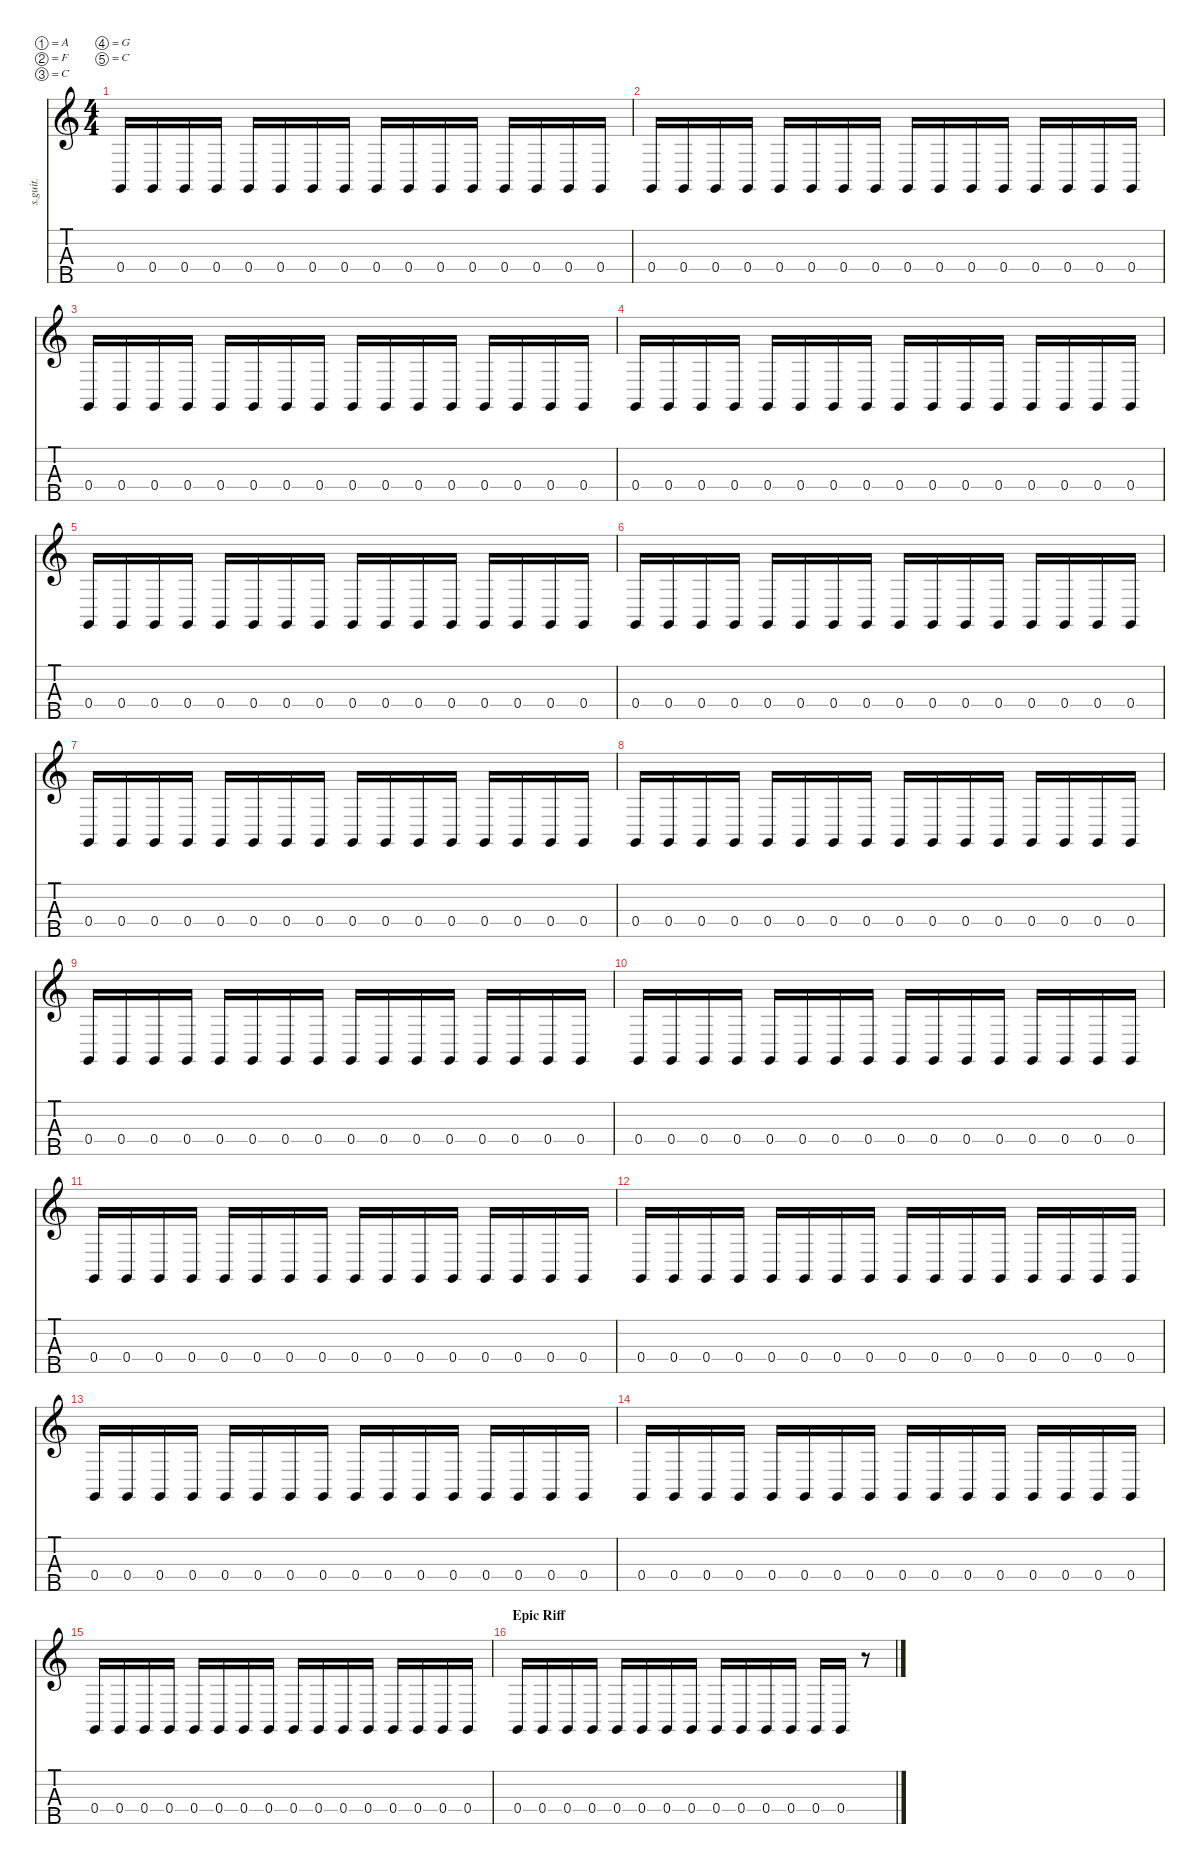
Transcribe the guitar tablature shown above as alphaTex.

\defaultSystemsLayout 4
\hideDynamics
\bracketExtendMode nobrackets
\track ("" "s.guit.") {instrument electricbassfinger}
\staff {score tabs}
\tuning (A2 F2 C2 G1 C1)
\ts (4 4)
\tempo (106 hide)
\clef g2
\ks c
0.4.16{lyrics (0 "") lyrics (1 "") lyrics (2 "") lyrics (3 "") lyrics (4 "") dy f} 0.4.16{lyrics (0 "") lyrics (1 "") lyrics (2 "") lyrics (3 "") lyrics (4 "")} 0.4.16{lyrics (0 "") lyrics (1 "") lyrics (2 "") lyrics (3 "") lyrics (4 "")} 0.4.16{lyrics (0 "") lyrics (1 "") lyrics (2 "") lyrics (3 "") lyrics (4 "")} 0.4.16{lyrics (0 "") lyrics (1 "") lyrics (2 "") lyrics (3 "") lyrics (4 "")} 0.4.16{lyrics (0 "") lyrics (1 "") lyrics (2 "") lyrics (3 "") lyrics (4 "")} 0.4.16{lyrics (0 "") lyrics (1 "") lyrics (2 "") lyrics (3 "") lyrics (4 "")} 0.4.16{lyrics (0 "") lyrics (1 "") lyrics (2 "") lyrics (3 "") lyrics (4 "")} 0.4.16{lyrics (0 "") lyrics (1 "") lyrics (2 "") lyrics (3 "") lyrics (4 "")} 0.4.16{lyrics (0 "") lyrics (1 "") lyrics (2 "") lyrics (3 "") lyrics (4 "")} 0.4.16{lyrics (0 "") lyrics (1 "") lyrics (2 "") lyrics (3 "") lyrics (4 "")} 0.4.16{lyrics (0 "") lyrics (1 "") lyrics (2 "") lyrics (3 "") lyrics (4 "")} 0.4.16{lyrics (0 "") lyrics (1 "") lyrics (2 "") lyrics (3 "") lyrics (4 "")} 0.4.16{lyrics (0 "") lyrics (1 "") lyrics (2 "") lyrics (3 "") lyrics (4 "")} 0.4.16{lyrics (0 "") lyrics (1 "") lyrics (2 "") lyrics (3 "") lyrics (4 "")} 0.4.16{lyrics (0 "") lyrics (1 "") lyrics (2 "") lyrics (3 "") lyrics (4 "")} |
0.4.16{lyrics (0 "") lyrics (1 "") lyrics (2 "") lyrics (3 "") lyrics (4 "")} 0.4.16{lyrics (0 "") lyrics (1 "") lyrics (2 "") lyrics (3 "") lyrics (4 "")} 0.4.16{lyrics (0 "") lyrics (1 "") lyrics (2 "") lyrics (3 "") lyrics (4 "")} 0.4.16{lyrics (0 "") lyrics (1 "") lyrics (2 "") lyrics (3 "") lyrics (4 "")} 0.4.16{lyrics (0 "") lyrics (1 "") lyrics (2 "") lyrics (3 "") lyrics (4 "")} 0.4.16{lyrics (0 "") lyrics (1 "") lyrics (2 "") lyrics (3 "") lyrics (4 "")} 0.4.16{lyrics (0 "") lyrics (1 "") lyrics (2 "") lyrics (3 "") lyrics (4 "")} 0.4.16{lyrics (0 "") lyrics (1 "") lyrics (2 "") lyrics (3 "") lyrics (4 "")} 0.4.16{lyrics (0 "") lyrics (1 "") lyrics (2 "") lyrics (3 "") lyrics (4 "")} 0.4.16{lyrics (0 "") lyrics (1 "") lyrics (2 "") lyrics (3 "") lyrics (4 "")} 0.4.16{lyrics (0 "") lyrics (1 "") lyrics (2 "") lyrics (3 "") lyrics (4 "")} 0.4.16{lyrics (0 "") lyrics (1 "") lyrics (2 "") lyrics (3 "") lyrics (4 "")} 0.4.16{lyrics (0 "") lyrics (1 "") lyrics (2 "") lyrics (3 "") lyrics (4 "")} 0.4.16{lyrics (0 "") lyrics (1 "") lyrics (2 "") lyrics (3 "") lyrics (4 "")} 0.4.16{lyrics (0 "") lyrics (1 "") lyrics (2 "") lyrics (3 "") lyrics (4 "")} 0.4.16{lyrics (0 "") lyrics (1 "") lyrics (2 "") lyrics (3 "") lyrics (4 "")} |
0.4.16{lyrics (0 "") lyrics (1 "") lyrics (2 "") lyrics (3 "") lyrics (4 "")} 0.4.16{lyrics (0 "") lyrics (1 "") lyrics (2 "") lyrics (3 "") lyrics (4 "")} 0.4.16{lyrics (0 "") lyrics (1 "") lyrics (2 "") lyrics (3 "") lyrics (4 "")} 0.4.16{lyrics (0 "") lyrics (1 "") lyrics (2 "") lyrics (3 "") lyrics (4 "")} 0.4.16{lyrics (0 "") lyrics (1 "") lyrics (2 "") lyrics (3 "") lyrics (4 "")} 0.4.16{lyrics (0 "") lyrics (1 "") lyrics (2 "") lyrics (3 "") lyrics (4 "")} 0.4.16{lyrics (0 "") lyrics (1 "") lyrics (2 "") lyrics (3 "") lyrics (4 "")} 0.4.16{lyrics (0 "") lyrics (1 "") lyrics (2 "") lyrics (3 "") lyrics (4 "")} 0.4.16{lyrics (0 "") lyrics (1 "") lyrics (2 "") lyrics (3 "") lyrics (4 "")} 0.4.16{lyrics (0 "") lyrics (1 "") lyrics (2 "") lyrics (3 "") lyrics (4 "")} 0.4.16{lyrics (0 "") lyrics (1 "") lyrics (2 "") lyrics (3 "") lyrics (4 "")} 0.4.16{lyrics (0 "") lyrics (1 "") lyrics (2 "") lyrics (3 "") lyrics (4 "")} 0.4.16{lyrics (0 "") lyrics (1 "") lyrics (2 "") lyrics (3 "") lyrics (4 "")} 0.4.16{lyrics (0 "") lyrics (1 "") lyrics (2 "") lyrics (3 "") lyrics (4 "")} 0.4.16{lyrics (0 "") lyrics (1 "") lyrics (2 "") lyrics (3 "") lyrics (4 "")} 0.4.16{lyrics (0 "") lyrics (1 "") lyrics (2 "") lyrics (3 "") lyrics (4 "")} |
0.4.16{lyrics (0 "") lyrics (1 "") lyrics (2 "") lyrics (3 "") lyrics (4 "")} 0.4.16{lyrics (0 "") lyrics (1 "") lyrics (2 "") lyrics (3 "") lyrics (4 "")} 0.4.16{lyrics (0 "") lyrics (1 "") lyrics (2 "") lyrics (3 "") lyrics (4 "")} 0.4.16{lyrics (0 "") lyrics (1 "") lyrics (2 "") lyrics (3 "") lyrics (4 "")} 0.4.16{lyrics (0 "") lyrics (1 "") lyrics (2 "") lyrics (3 "") lyrics (4 "")} 0.4.16{lyrics (0 "") lyrics (1 "") lyrics (2 "") lyrics (3 "") lyrics (4 "")} 0.4.16{lyrics (0 "") lyrics (1 "") lyrics (2 "") lyrics (3 "") lyrics (4 "")} 0.4.16{lyrics (0 "") lyrics (1 "") lyrics (2 "") lyrics (3 "") lyrics (4 "")} 0.4.16{lyrics (0 "") lyrics (1 "") lyrics (2 "") lyrics (3 "") lyrics (4 "")} 0.4.16{lyrics (0 "") lyrics (1 "") lyrics (2 "") lyrics (3 "") lyrics (4 "")} 0.4.16{lyrics (0 "") lyrics (1 "") lyrics (2 "") lyrics (3 "") lyrics (4 "")} 0.4.16{lyrics (0 "") lyrics (1 "") lyrics (2 "") lyrics (3 "") lyrics (4 "")} 0.4.16{lyrics (0 "") lyrics (1 "") lyrics (2 "") lyrics (3 "") lyrics (4 "")} 0.4.16{lyrics (0 "") lyrics (1 "") lyrics (2 "") lyrics (3 "") lyrics (4 "")} 0.4.16{lyrics (0 "") lyrics (1 "") lyrics (2 "") lyrics (3 "") lyrics (4 "")} 0.4.16{lyrics (0 "") lyrics (1 "") lyrics (2 "") lyrics (3 "") lyrics (4 "")} |
0.4.16{lyrics (0 "") lyrics (1 "") lyrics (2 "") lyrics (3 "") lyrics (4 "")} 0.4.16{lyrics (0 "") lyrics (1 "") lyrics (2 "") lyrics (3 "") lyrics (4 "")} 0.4.16{lyrics (0 "") lyrics (1 "") lyrics (2 "") lyrics (3 "") lyrics (4 "")} 0.4.16{lyrics (0 "") lyrics (1 "") lyrics (2 "") lyrics (3 "") lyrics (4 "")} 0.4.16{lyrics (0 "") lyrics (1 "") lyrics (2 "") lyrics (3 "") lyrics (4 "")} 0.4.16{lyrics (0 "") lyrics (1 "") lyrics (2 "") lyrics (3 "") lyrics (4 "")} 0.4.16{lyrics (0 "") lyrics (1 "") lyrics (2 "") lyrics (3 "") lyrics (4 "")} 0.4.16{lyrics (0 "") lyrics (1 "") lyrics (2 "") lyrics (3 "") lyrics (4 "")} 0.4.16{lyrics (0 "") lyrics (1 "") lyrics (2 "") lyrics (3 "") lyrics (4 "")} 0.4.16{lyrics (0 "") lyrics (1 "") lyrics (2 "") lyrics (3 "") lyrics (4 "")} 0.4.16{lyrics (0 "") lyrics (1 "") lyrics (2 "") lyrics (3 "") lyrics (4 "")} 0.4.16{lyrics (0 "") lyrics (1 "") lyrics (2 "") lyrics (3 "") lyrics (4 "")} 0.4.16{lyrics (0 "") lyrics (1 "") lyrics (2 "") lyrics (3 "") lyrics (4 "")} 0.4.16{lyrics (0 "") lyrics (1 "") lyrics (2 "") lyrics (3 "") lyrics (4 "")} 0.4.16{lyrics (0 "") lyrics (1 "") lyrics (2 "") lyrics (3 "") lyrics (4 "")} 0.4.16{lyrics (0 "") lyrics (1 "") lyrics (2 "") lyrics (3 "") lyrics (4 "")} |
0.4.16{lyrics (0 "") lyrics (1 "") lyrics (2 "") lyrics (3 "") lyrics (4 "")} 0.4.16{lyrics (0 "") lyrics (1 "") lyrics (2 "") lyrics (3 "") lyrics (4 "")} 0.4.16{lyrics (0 "") lyrics (1 "") lyrics (2 "") lyrics (3 "") lyrics (4 "")} 0.4.16{lyrics (0 "") lyrics (1 "") lyrics (2 "") lyrics (3 "") lyrics (4 "")} 0.4.16{lyrics (0 "") lyrics (1 "") lyrics (2 "") lyrics (3 "") lyrics (4 "")} 0.4.16{lyrics (0 "") lyrics (1 "") lyrics (2 "") lyrics (3 "") lyrics (4 "")} 0.4.16{lyrics (0 "") lyrics (1 "") lyrics (2 "") lyrics (3 "") lyrics (4 "")} 0.4.16{lyrics (0 "") lyrics (1 "") lyrics (2 "") lyrics (3 "") lyrics (4 "")} 0.4.16{lyrics (0 "") lyrics (1 "") lyrics (2 "") lyrics (3 "") lyrics (4 "")} 0.4.16{lyrics (0 "") lyrics (1 "") lyrics (2 "") lyrics (3 "") lyrics (4 "")} 0.4.16{lyrics (0 "") lyrics (1 "") lyrics (2 "") lyrics (3 "") lyrics (4 "")} 0.4.16{lyrics (0 "") lyrics (1 "") lyrics (2 "") lyrics (3 "") lyrics (4 "")} 0.4.16{lyrics (0 "") lyrics (1 "") lyrics (2 "") lyrics (3 "") lyrics (4 "")} 0.4.16{lyrics (0 "") lyrics (1 "") lyrics (2 "") lyrics (3 "") lyrics (4 "")} 0.4.16{lyrics (0 "") lyrics (1 "") lyrics (2 "") lyrics (3 "") lyrics (4 "")} 0.4.16{lyrics (0 "") lyrics (1 "") lyrics (2 "") lyrics (3 "") lyrics (4 "")} |
0.4.16{lyrics (0 "") lyrics (1 "") lyrics (2 "") lyrics (3 "") lyrics (4 "")} 0.4.16{lyrics (0 "") lyrics (1 "") lyrics (2 "") lyrics (3 "") lyrics (4 "")} 0.4.16{lyrics (0 "") lyrics (1 "") lyrics (2 "") lyrics (3 "") lyrics (4 "")} 0.4.16{lyrics (0 "") lyrics (1 "") lyrics (2 "") lyrics (3 "") lyrics (4 "")} 0.4.16{lyrics (0 "") lyrics (1 "") lyrics (2 "") lyrics (3 "") lyrics (4 "")} 0.4.16{lyrics (0 "") lyrics (1 "") lyrics (2 "") lyrics (3 "") lyrics (4 "")} 0.4.16{lyrics (0 "") lyrics (1 "") lyrics (2 "") lyrics (3 "") lyrics (4 "")} 0.4.16{lyrics (0 "") lyrics (1 "") lyrics (2 "") lyrics (3 "") lyrics (4 "")} 0.4.16{lyrics (0 "") lyrics (1 "") lyrics (2 "") lyrics (3 "") lyrics (4 "")} 0.4.16{lyrics (0 "") lyrics (1 "") lyrics (2 "") lyrics (3 "") lyrics (4 "")} 0.4.16{lyrics (0 "") lyrics (1 "") lyrics (2 "") lyrics (3 "") lyrics (4 "")} 0.4.16{lyrics (0 "") lyrics (1 "") lyrics (2 "") lyrics (3 "") lyrics (4 "")} 0.4.16{lyrics (0 "") lyrics (1 "") lyrics (2 "") lyrics (3 "") lyrics (4 "")} 0.4.16{lyrics (0 "") lyrics (1 "") lyrics (2 "") lyrics (3 "") lyrics (4 "")} 0.4.16{lyrics (0 "") lyrics (1 "") lyrics (2 "") lyrics (3 "") lyrics (4 "")} 0.4.16{lyrics (0 "") lyrics (1 "") lyrics (2 "") lyrics (3 "") lyrics (4 "")} |
0.4.16{lyrics (0 "") lyrics (1 "") lyrics (2 "") lyrics (3 "") lyrics (4 "")} 0.4.16{lyrics (0 "") lyrics (1 "") lyrics (2 "") lyrics (3 "") lyrics (4 "")} 0.4.16{lyrics (0 "") lyrics (1 "") lyrics (2 "") lyrics (3 "") lyrics (4 "")} 0.4.16{lyrics (0 "") lyrics (1 "") lyrics (2 "") lyrics (3 "") lyrics (4 "")} 0.4.16{lyrics (0 "") lyrics (1 "") lyrics (2 "") lyrics (3 "") lyrics (4 "")} 0.4.16{lyrics (0 "") lyrics (1 "") lyrics (2 "") lyrics (3 "") lyrics (4 "")} 0.4.16{lyrics (0 "") lyrics (1 "") lyrics (2 "") lyrics (3 "") lyrics (4 "")} 0.4.16{lyrics (0 "") lyrics (1 "") lyrics (2 "") lyrics (3 "") lyrics (4 "")} 0.4.16{lyrics (0 "") lyrics (1 "") lyrics (2 "") lyrics (3 "") lyrics (4 "")} 0.4.16{lyrics (0 "") lyrics (1 "") lyrics (2 "") lyrics (3 "") lyrics (4 "")} 0.4.16{lyrics (0 "") lyrics (1 "") lyrics (2 "") lyrics (3 "") lyrics (4 "")} 0.4.16{lyrics (0 "") lyrics (1 "") lyrics (2 "") lyrics (3 "") lyrics (4 "")} 0.4.16{lyrics (0 "") lyrics (1 "") lyrics (2 "") lyrics (3 "") lyrics (4 "")} 0.4.16{lyrics (0 "") lyrics (1 "") lyrics (2 "") lyrics (3 "") lyrics (4 "")} 0.4.16{lyrics (0 "") lyrics (1 "") lyrics (2 "") lyrics (3 "") lyrics (4 "")} 0.4.16{lyrics (0 "") lyrics (1 "") lyrics (2 "") lyrics (3 "") lyrics (4 "")} |
0.4.16{lyrics (0 "") lyrics (1 "") lyrics (2 "") lyrics (3 "") lyrics (4 "")} 0.4.16{lyrics (0 "") lyrics (1 "") lyrics (2 "") lyrics (3 "") lyrics (4 "")} 0.4.16{lyrics (0 "") lyrics (1 "") lyrics (2 "") lyrics (3 "") lyrics (4 "")} 0.4.16{lyrics (0 "") lyrics (1 "") lyrics (2 "") lyrics (3 "") lyrics (4 "")} 0.4.16{lyrics (0 "") lyrics (1 "") lyrics (2 "") lyrics (3 "") lyrics (4 "")} 0.4.16{lyrics (0 "") lyrics (1 "") lyrics (2 "") lyrics (3 "") lyrics (4 "")} 0.4.16{lyrics (0 "") lyrics (1 "") lyrics (2 "") lyrics (3 "") lyrics (4 "")} 0.4.16{lyrics (0 "") lyrics (1 "") lyrics (2 "") lyrics (3 "") lyrics (4 "")} 0.4.16{lyrics (0 "") lyrics (1 "") lyrics (2 "") lyrics (3 "") lyrics (4 "")} 0.4.16{lyrics (0 "") lyrics (1 "") lyrics (2 "") lyrics (3 "") lyrics (4 "")} 0.4.16{lyrics (0 "") lyrics (1 "") lyrics (2 "") lyrics (3 "") lyrics (4 "")} 0.4.16{lyrics (0 "") lyrics (1 "") lyrics (2 "") lyrics (3 "") lyrics (4 "")} 0.4.16{lyrics (0 "") lyrics (1 "") lyrics (2 "") lyrics (3 "") lyrics (4 "")} 0.4.16{lyrics (0 "") lyrics (1 "") lyrics (2 "") lyrics (3 "") lyrics (4 "")} 0.4.16{lyrics (0 "") lyrics (1 "") lyrics (2 "") lyrics (3 "") lyrics (4 "")} 0.4.16{lyrics (0 "") lyrics (1 "") lyrics (2 "") lyrics (3 "") lyrics (4 "")} |
0.4.16{lyrics (0 "") lyrics (1 "") lyrics (2 "") lyrics (3 "") lyrics (4 "")} 0.4.16{lyrics (0 "") lyrics (1 "") lyrics (2 "") lyrics (3 "") lyrics (4 "")} 0.4.16{lyrics (0 "") lyrics (1 "") lyrics (2 "") lyrics (3 "") lyrics (4 "")} 0.4.16{lyrics (0 "") lyrics (1 "") lyrics (2 "") lyrics (3 "") lyrics (4 "")} 0.4.16{lyrics (0 "") lyrics (1 "") lyrics (2 "") lyrics (3 "") lyrics (4 "")} 0.4.16{lyrics (0 "") lyrics (1 "") lyrics (2 "") lyrics (3 "") lyrics (4 "")} 0.4.16{lyrics (0 "") lyrics (1 "") lyrics (2 "") lyrics (3 "") lyrics (4 "")} 0.4.16{lyrics (0 "") lyrics (1 "") lyrics (2 "") lyrics (3 "") lyrics (4 "")} 0.4.16{lyrics (0 "") lyrics (1 "") lyrics (2 "") lyrics (3 "") lyrics (4 "")} 0.4.16{lyrics (0 "") lyrics (1 "") lyrics (2 "") lyrics (3 "") lyrics (4 "")} 0.4.16{lyrics (0 "") lyrics (1 "") lyrics (2 "") lyrics (3 "") lyrics (4 "")} 0.4.16{lyrics (0 "") lyrics (1 "") lyrics (2 "") lyrics (3 "") lyrics (4 "")} 0.4.16{lyrics (0 "") lyrics (1 "") lyrics (2 "") lyrics (3 "") lyrics (4 "")} 0.4.16{lyrics (0 "") lyrics (1 "") lyrics (2 "") lyrics (3 "") lyrics (4 "")} 0.4.16{lyrics (0 "") lyrics (1 "") lyrics (2 "") lyrics (3 "") lyrics (4 "")} 0.4.16{lyrics (0 "") lyrics (1 "") lyrics (2 "") lyrics (3 "") lyrics (4 "")} |
0.4.16{lyrics (0 "") lyrics (1 "") lyrics (2 "") lyrics (3 "") lyrics (4 "")} 0.4.16{lyrics (0 "") lyrics (1 "") lyrics (2 "") lyrics (3 "") lyrics (4 "")} 0.4.16{lyrics (0 "") lyrics (1 "") lyrics (2 "") lyrics (3 "") lyrics (4 "")} 0.4.16{lyrics (0 "") lyrics (1 "") lyrics (2 "") lyrics (3 "") lyrics (4 "")} 0.4.16{lyrics (0 "") lyrics (1 "") lyrics (2 "") lyrics (3 "") lyrics (4 "")} 0.4.16{lyrics (0 "") lyrics (1 "") lyrics (2 "") lyrics (3 "") lyrics (4 "")} 0.4.16{lyrics (0 "") lyrics (1 "") lyrics (2 "") lyrics (3 "") lyrics (4 "")} 0.4.16{lyrics (0 "") lyrics (1 "") lyrics (2 "") lyrics (3 "") lyrics (4 "")} 0.4.16{lyrics (0 "") lyrics (1 "") lyrics (2 "") lyrics (3 "") lyrics (4 "")} 0.4.16{lyrics (0 "") lyrics (1 "") lyrics (2 "") lyrics (3 "") lyrics (4 "")} 0.4.16{lyrics (0 "") lyrics (1 "") lyrics (2 "") lyrics (3 "") lyrics (4 "")} 0.4.16{lyrics (0 "") lyrics (1 "") lyrics (2 "") lyrics (3 "") lyrics (4 "")} 0.4.16{lyrics (0 "") lyrics (1 "") lyrics (2 "") lyrics (3 "") lyrics (4 "")} 0.4.16{lyrics (0 "") lyrics (1 "") lyrics (2 "") lyrics (3 "") lyrics (4 "")} 0.4.16{lyrics (0 "") lyrics (1 "") lyrics (2 "") lyrics (3 "") lyrics (4 "")} 0.4.16{lyrics (0 "") lyrics (1 "") lyrics (2 "") lyrics (3 "") lyrics (4 "")} |
0.4.16{lyrics (0 "") lyrics (1 "") lyrics (2 "") lyrics (3 "") lyrics (4 "")} 0.4.16{lyrics (0 "") lyrics (1 "") lyrics (2 "") lyrics (3 "") lyrics (4 "")} 0.4.16{lyrics (0 "") lyrics (1 "") lyrics (2 "") lyrics (3 "") lyrics (4 "")} 0.4.16{lyrics (0 "") lyrics (1 "") lyrics (2 "") lyrics (3 "") lyrics (4 "")} 0.4.16{lyrics (0 "") lyrics (1 "") lyrics (2 "") lyrics (3 "") lyrics (4 "")} 0.4.16{lyrics (0 "") lyrics (1 "") lyrics (2 "") lyrics (3 "") lyrics (4 "")} 0.4.16{lyrics (0 "") lyrics (1 "") lyrics (2 "") lyrics (3 "") lyrics (4 "")} 0.4.16{lyrics (0 "") lyrics (1 "") lyrics (2 "") lyrics (3 "") lyrics (4 "")} 0.4.16{lyrics (0 "") lyrics (1 "") lyrics (2 "") lyrics (3 "") lyrics (4 "")} 0.4.16{lyrics (0 "") lyrics (1 "") lyrics (2 "") lyrics (3 "") lyrics (4 "")} 0.4.16{lyrics (0 "") lyrics (1 "") lyrics (2 "") lyrics (3 "") lyrics (4 "")} 0.4.16{lyrics (0 "") lyrics (1 "") lyrics (2 "") lyrics (3 "") lyrics (4 "")} 0.4.16{lyrics (0 "") lyrics (1 "") lyrics (2 "") lyrics (3 "") lyrics (4 "")} 0.4.16{lyrics (0 "") lyrics (1 "") lyrics (2 "") lyrics (3 "") lyrics (4 "")} 0.4.16{lyrics (0 "") lyrics (1 "") lyrics (2 "") lyrics (3 "") lyrics (4 "")} 0.4.16{lyrics (0 "") lyrics (1 "") lyrics (2 "") lyrics (3 "") lyrics (4 "")} |
0.4.16{lyrics (0 "") lyrics (1 "") lyrics (2 "") lyrics (3 "") lyrics (4 "")} 0.4.16{lyrics (0 "") lyrics (1 "") lyrics (2 "") lyrics (3 "") lyrics (4 "")} 0.4.16{lyrics (0 "") lyrics (1 "") lyrics (2 "") lyrics (3 "") lyrics (4 "")} 0.4.16{lyrics (0 "") lyrics (1 "") lyrics (2 "") lyrics (3 "") lyrics (4 "")} 0.4.16{lyrics (0 "") lyrics (1 "") lyrics (2 "") lyrics (3 "") lyrics (4 "")} 0.4.16{lyrics (0 "") lyrics (1 "") lyrics (2 "") lyrics (3 "") lyrics (4 "")} 0.4.16{lyrics (0 "") lyrics (1 "") lyrics (2 "") lyrics (3 "") lyrics (4 "")} 0.4.16{lyrics (0 "") lyrics (1 "") lyrics (2 "") lyrics (3 "") lyrics (4 "")} 0.4.16{lyrics (0 "") lyrics (1 "") lyrics (2 "") lyrics (3 "") lyrics (4 "")} 0.4.16{lyrics (0 "") lyrics (1 "") lyrics (2 "") lyrics (3 "") lyrics (4 "")} 0.4.16{lyrics (0 "") lyrics (1 "") lyrics (2 "") lyrics (3 "") lyrics (4 "")} 0.4.16{lyrics (0 "") lyrics (1 "") lyrics (2 "") lyrics (3 "") lyrics (4 "")} 0.4.16{lyrics (0 "") lyrics (1 "") lyrics (2 "") lyrics (3 "") lyrics (4 "")} 0.4.16{lyrics (0 "") lyrics (1 "") lyrics (2 "") lyrics (3 "") lyrics (4 "")} 0.4.16{lyrics (0 "") lyrics (1 "") lyrics (2 "") lyrics (3 "") lyrics (4 "")} 0.4.16{lyrics (0 "") lyrics (1 "") lyrics (2 "") lyrics (3 "") lyrics (4 "")} |
0.4.16{lyrics (0 "") lyrics (1 "") lyrics (2 "") lyrics (3 "") lyrics (4 "")} 0.4.16{lyrics (0 "") lyrics (1 "") lyrics (2 "") lyrics (3 "") lyrics (4 "")} 0.4.16{lyrics (0 "") lyrics (1 "") lyrics (2 "") lyrics (3 "") lyrics (4 "")} 0.4.16{lyrics (0 "") lyrics (1 "") lyrics (2 "") lyrics (3 "") lyrics (4 "")} 0.4.16{lyrics (0 "") lyrics (1 "") lyrics (2 "") lyrics (3 "") lyrics (4 "")} 0.4.16{lyrics (0 "") lyrics (1 "") lyrics (2 "") lyrics (3 "") lyrics (4 "")} 0.4.16{lyrics (0 "") lyrics (1 "") lyrics (2 "") lyrics (3 "") lyrics (4 "")} 0.4.16{lyrics (0 "") lyrics (1 "") lyrics (2 "") lyrics (3 "") lyrics (4 "")} 0.4.16{lyrics (0 "") lyrics (1 "") lyrics (2 "") lyrics (3 "") lyrics (4 "")} 0.4.16{lyrics (0 "") lyrics (1 "") lyrics (2 "") lyrics (3 "") lyrics (4 "")} 0.4.16{lyrics (0 "") lyrics (1 "") lyrics (2 "") lyrics (3 "") lyrics (4 "")} 0.4.16{lyrics (0 "") lyrics (1 "") lyrics (2 "") lyrics (3 "") lyrics (4 "")} 0.4.16{lyrics (0 "") lyrics (1 "") lyrics (2 "") lyrics (3 "") lyrics (4 "")} 0.4.16{lyrics (0 "") lyrics (1 "") lyrics (2 "") lyrics (3 "") lyrics (4 "")} 0.4.16{lyrics (0 "") lyrics (1 "") lyrics (2 "") lyrics (3 "") lyrics (4 "")} 0.4.16{lyrics (0 "") lyrics (1 "") lyrics (2 "") lyrics (3 "") lyrics (4 "")} |
0.4.16{lyrics (0 "") lyrics (1 "") lyrics (2 "") lyrics (3 "") lyrics (4 "")} 0.4.16{lyrics (0 "") lyrics (1 "") lyrics (2 "") lyrics (3 "") lyrics (4 "")} 0.4.16{lyrics (0 "") lyrics (1 "") lyrics (2 "") lyrics (3 "") lyrics (4 "")} 0.4.16{lyrics (0 "") lyrics (1 "") lyrics (2 "") lyrics (3 "") lyrics (4 "")} 0.4.16{lyrics (0 "") lyrics (1 "") lyrics (2 "") lyrics (3 "") lyrics (4 "")} 0.4.16{lyrics (0 "") lyrics (1 "") lyrics (2 "") lyrics (3 "") lyrics (4 "")} 0.4.16{lyrics (0 "") lyrics (1 "") lyrics (2 "") lyrics (3 "") lyrics (4 "")} 0.4.16{lyrics (0 "") lyrics (1 "") lyrics (2 "") lyrics (3 "") lyrics (4 "")} 0.4.16{lyrics (0 "") lyrics (1 "") lyrics (2 "") lyrics (3 "") lyrics (4 "")} 0.4.16{lyrics (0 "") lyrics (1 "") lyrics (2 "") lyrics (3 "") lyrics (4 "")} 0.4.16{lyrics (0 "") lyrics (1 "") lyrics (2 "") lyrics (3 "") lyrics (4 "")} 0.4.16{lyrics (0 "") lyrics (1 "") lyrics (2 "") lyrics (3 "") lyrics (4 "")} 0.4.16{lyrics (0 "") lyrics (1 "") lyrics (2 "") lyrics (3 "") lyrics (4 "")} 0.4.16{lyrics (0 "") lyrics (1 "") lyrics (2 "") lyrics (3 "") lyrics (4 "")} 0.4.16{lyrics (0 "") lyrics (1 "") lyrics (2 "") lyrics (3 "") lyrics (4 "")} 0.4.16{lyrics (0 "") lyrics (1 "") lyrics (2 "") lyrics (3 "") lyrics (4 "")} |
\section ("" "Epic Riff")
\tempo (212 hide)
0.4.16{lyrics (0 "") lyrics (1 "") lyrics (2 "") lyrics (3 "") lyrics (4 "")} 0.4.16{lyrics (0 "") lyrics (1 "") lyrics (2 "") lyrics (3 "") lyrics (4 "")} 0.4.16{lyrics (0 "") lyrics (1 "") lyrics (2 "") lyrics (3 "") lyrics (4 "")} 0.4.16{lyrics (0 "") lyrics (1 "") lyrics (2 "") lyrics (3 "") lyrics (4 "")} 0.4.16{lyrics (0 "") lyrics (1 "") lyrics (2 "") lyrics (3 "") lyrics (4 "")} 0.4.16{lyrics (0 "") lyrics (1 "") lyrics (2 "") lyrics (3 "") lyrics (4 "")} 0.4.16{lyrics (0 "") lyrics (1 "") lyrics (2 "") lyrics (3 "") lyrics (4 "")} 0.4.16{lyrics (0 "") lyrics (1 "") lyrics (2 "") lyrics (3 "") lyrics (4 "")} 0.4.16{lyrics (0 "") lyrics (1 "") lyrics (2 "") lyrics (3 "") lyrics (4 "")} 0.4.16{lyrics (0 "") lyrics (1 "") lyrics (2 "") lyrics (3 "") lyrics (4 "")} 0.4.16{lyrics (0 "") lyrics (1 "") lyrics (2 "") lyrics (3 "") lyrics (4 "")} 0.4.16{lyrics (0 "") lyrics (1 "") lyrics (2 "") lyrics (3 "") lyrics (4 "")} 0.4.16{lyrics (0 "") lyrics (1 "") lyrics (2 "") lyrics (3 "") lyrics (4 "")} 0.4.16{lyrics (0 "") lyrics (1 "") lyrics (2 "") lyrics (3 "") lyrics (4 "")} r.8
